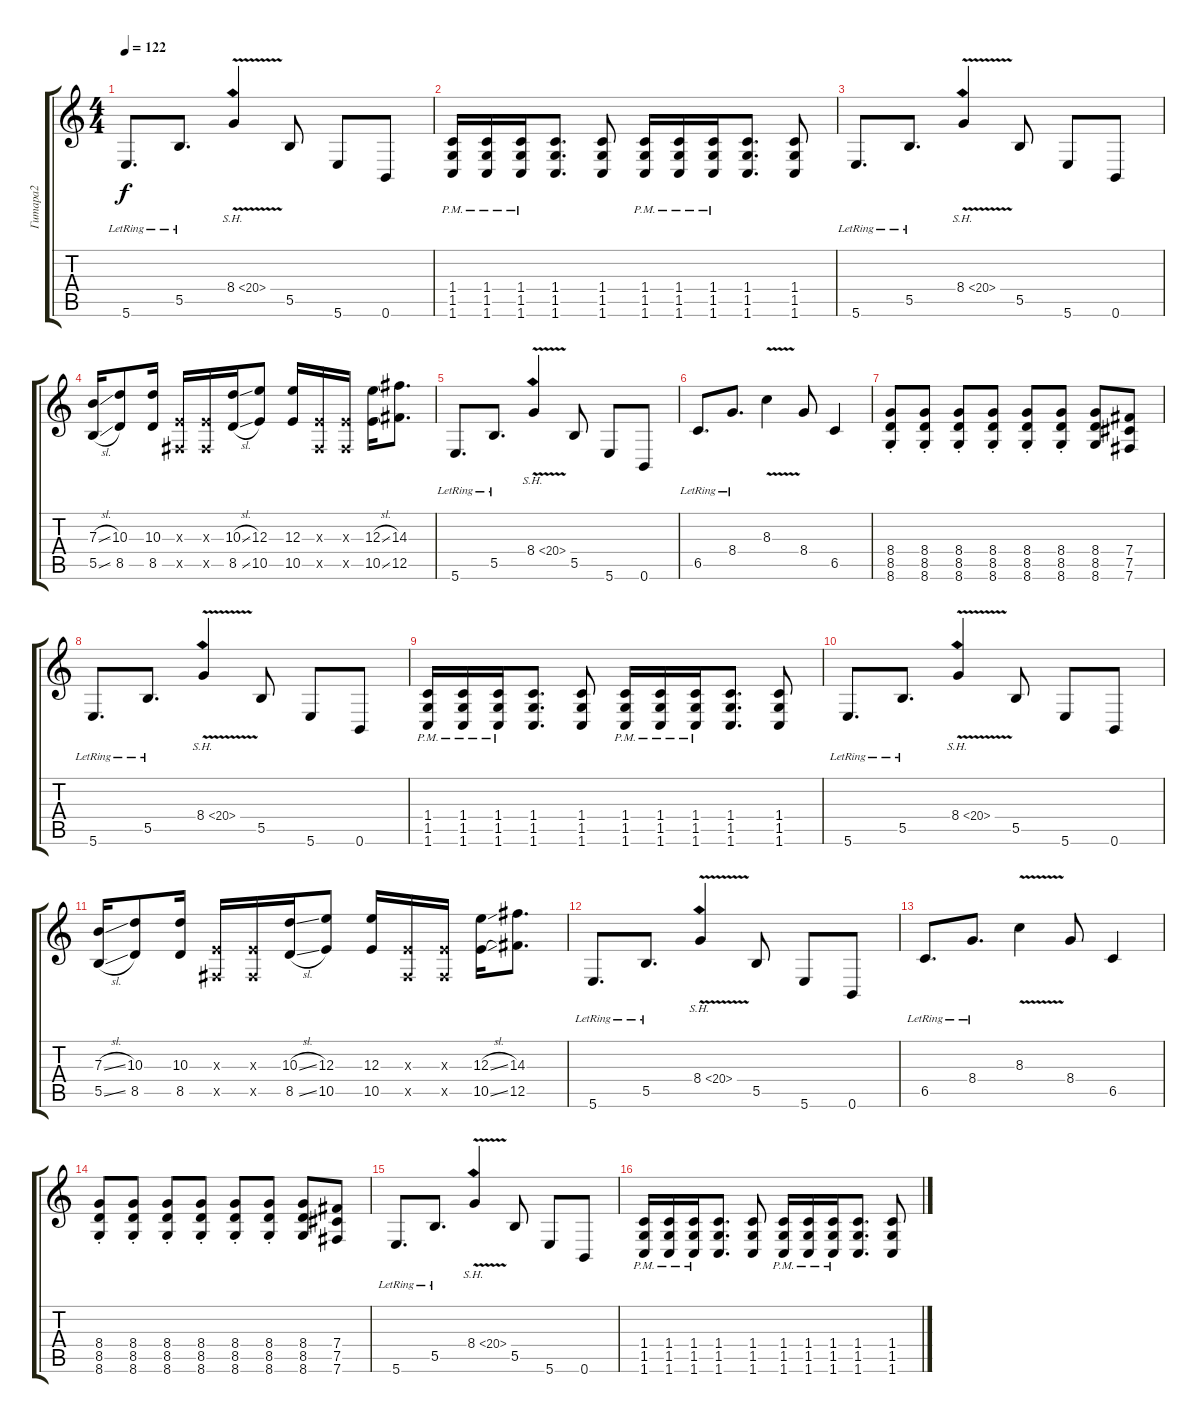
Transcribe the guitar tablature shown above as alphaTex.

\track ("Гитара2" "Гитара2") {instrument distortionguitar}
\staff {score tabs}
\tuning (Db4 Ab3 E3 B2 Gb2 B1) {hide}
\ts (4 4)
\tempo 122
\clef g2
\ks c
5.6{lr}.8{d dy f} 5.5{lr}.8{d} 8.4{sh 12 v}.4 5.5.8 5.6.8 0.6.8 |
(1.4{pm} 1.5{pm} 1.6{pm}).16 (1.4{pm} 1.5{pm} 1.6{pm}).16 (1.4{pm} 1.5{pm} 1.6{pm}).16 (1.4 1.5 1.6).8{d} (1.4 1.5 1.6).8 (1.4{pm} 1.5{pm} 1.6{pm}).16 (1.4{pm} 1.5{pm} 1.6{pm}).16 (1.4{pm} 1.5{pm} 1.6{pm}).16 (1.4 1.5 1.6).8{d} (1.4 1.5 1.6).8 |
5.6{lr}.8{d} 5.5{lr}.8{d} 8.4{sh 12 v}.4 5.5.8 5.6.8 0.6.8 |
(7.3{sl} 5.5{sl}).16 (10.3 8.5).8 (10.3 8.5).16 (0.3{x} 0.5{x}).16 (0.3{x} 0.5{x}).16 (10.3{sl} 8.5{sl}).16 (12.3 10.5).8 (12.3 10.5).16 (0.3{x} 0.5{x}).16 (0.3{x} 0.5{x}).16 (12.3{sl} 10.5{sl}).16 (14.3 12.5).8{d} |
5.6{lr}.8{d} 5.5{lr}.8{d} 8.4{sh 12 v}.4 5.5.8 5.6.8 0.6.8 |
6.5{lr}.8{d} 8.4{lr}.8{d} 8.3{v}.4 8.4.8 6.5.4 |
(8.4{st} 8.5{st} 8.6{st}).8 (8.4{st} 8.5{st} 8.6{st}).8 (8.4{st} 8.5{st} 8.6{st}).8 (8.4{st} 8.5{st} 8.6{st}).8 (8.4{st} 8.5{st} 8.6{st}).8 (8.4{st} 8.5{st} 8.6{st}).8 (8.4 8.5 8.6).8 (7.4 7.5 7.6).8 |
5.6{lr}.8{d} 5.5{lr}.8{d} 8.4{sh 12 v}.4 5.5.8 5.6.8 0.6.8 |
(1.4{pm} 1.5{pm} 1.6{pm}).16 (1.4{pm} 1.5{pm} 1.6{pm}).16 (1.4{pm} 1.5{pm} 1.6{pm}).16 (1.4 1.5 1.6).8{d} (1.4 1.5 1.6).8 (1.4{pm} 1.5{pm} 1.6{pm}).16 (1.4{pm} 1.5{pm} 1.6{pm}).16 (1.4{pm} 1.5{pm} 1.6{pm}).16 (1.4 1.5 1.6).8{d} (1.4 1.5 1.6).8 |
5.6{lr}.8{d} 5.5{lr}.8{d} 8.4{sh 12 v}.4 5.5.8 5.6.8 0.6.8 |
(7.3{sl} 5.5{sl}).16 (10.3 8.5).8 (10.3 8.5).16 (0.3{x} 0.5{x}).16 (0.3{x} 0.5{x}).16 (10.3{sl} 8.5{sl}).16 (12.3 10.5).8 (12.3 10.5).16 (0.3{x} 0.5{x}).16 (0.3{x} 0.5{x}).16 (12.3{sl} 10.5{sl}).16 (14.3 12.5).8{d} |
5.6{lr}.8{d} 5.5{lr}.8{d} 8.4{sh 12 v}.4 5.5.8 5.6.8 0.6.8 |
6.5{lr}.8{d} 8.4{lr}.8{d} 8.3{v}.4 8.4.8 6.5.4 |
(8.4{st} 8.5{st} 8.6{st}).8 (8.4{st} 8.5{st} 8.6{st}).8 (8.4{st} 8.5{st} 8.6{st}).8 (8.4{st} 8.5{st} 8.6{st}).8 (8.4{st} 8.5{st} 8.6{st}).8 (8.4{st} 8.5{st} 8.6{st}).8 (8.4 8.5 8.6).8 (7.4 7.5 7.6).8 |
5.6{lr}.8{d} 5.5{lr}.8{d} 8.4{sh 12 v}.4 5.5.8 5.6.8 0.6.8 |
(1.4{pm} 1.5{pm} 1.6{pm}).16 (1.4{pm} 1.5{pm} 1.6{pm}).16 (1.4{pm} 1.5{pm} 1.6{pm}).16 (1.4 1.5 1.6).8{d} (1.4 1.5 1.6).8 (1.4{pm} 1.5{pm} 1.6{pm}).16 (1.4{pm} 1.5{pm} 1.6{pm}).16 (1.4{pm} 1.5{pm} 1.6{pm}).16 (1.4 1.5 1.6).8{d} (1.4 1.5 1.6).8
